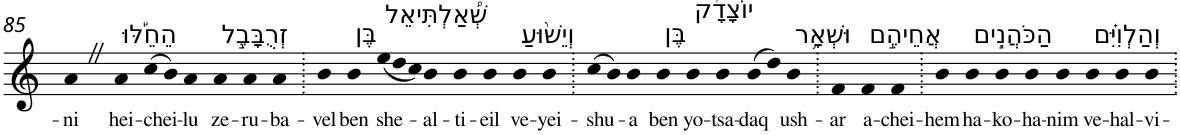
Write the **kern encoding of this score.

**kern	**text
*part1	*part1
*staff1	*staff1
*I"Piano	*
*I'Pno	*
!!LO:PB:g=z
*clefG2	*
*k[]	*
=85	=85
!	!LO:LY:b
4aZ	-ni
!LO:TX:a:t=הֵחֵ֡לּוּ	!
!	!LO:LY:b
4a	hei-
!	!LO:LY:b
(>8cc	-chei-
8b)	.
!	!LO:LY:b
4a	-lu
!LO:TX:a:t=זְרֻבָּבֶ֣ל	!
!	!LO:LY:b
4a	ze-
!	!LO:LY:b
4a	-ru-
!	!LO:LY:b
4a	-ba-
=86.	=86.
!	!LO:LY:b
4b	-vel
!LO:TX:a:t=בֶּן	!
!	!LO:LY:b
4b	ben
*Xtuplet	*
!LO:TX:a:t=שְׁ֠אַלְתִּיאֵל	!
!	!LO:LY:b
(<12ee	she-
12dd	.
12cc)	.
!	!LO:LY:b
4b	-al-
!	!LO:LY:b
4b	-ti-
!	!LO:LY:b
4b	-eil
!LO:TX:a:t=וְיֵשׁ֨וּעַ	!
!	!LO:LY:b
4b	ve-
!	!LO:LY:b
4b	-yei-
=87.	=87.
!	!LO:LY:b
(>8cc	-shu-
8b)	.
!	!LO:LY:b
4b	-a
!LO:TX:a:t=בֶּן	!
!	!LO:LY:b
4b	ben
!LO:TX:a:t=יוֹצָדָ֜ק	!
!	!LO:LY:b
4b	yo-
!	!LO:LY:b
4b	-tsa-
!	!LO:LY:b
(>8b	-daq
8dd)	.
!LO:TX:a:t=וּשְׁאָ֥ר	!
!	!LO:LY:b
4b	ush-
=88.	=88.
!	!LO:LY:b
4f	-ar
!LO:TX:a:t=אֲחֵיהֶ֣ם	!
!	!LO:LY:b
4f	a-
!	!LO:LY:b
4f	-chei-
=89.	=89.
!	!LO:LY:b
4b	-hem
!LO:TX:a:t=הַכֹּהֲנִ֣ים	!
!	!LO:LY:b
4b	ha-
!	!LO:LY:b
4b	-ko-
!	!LO:LY:b
4b	-ha-
!	!LO:LY:b
4b	-nim
!LO:TX:a:t=וְהַלְוִיִּ֗ם	!
!	!LO:LY:b
4b	ve-
!	!LO:LY:b
4b	-hal-
!	!LO:LY:b
4b	-vi-
=.	=.
*-	*-
